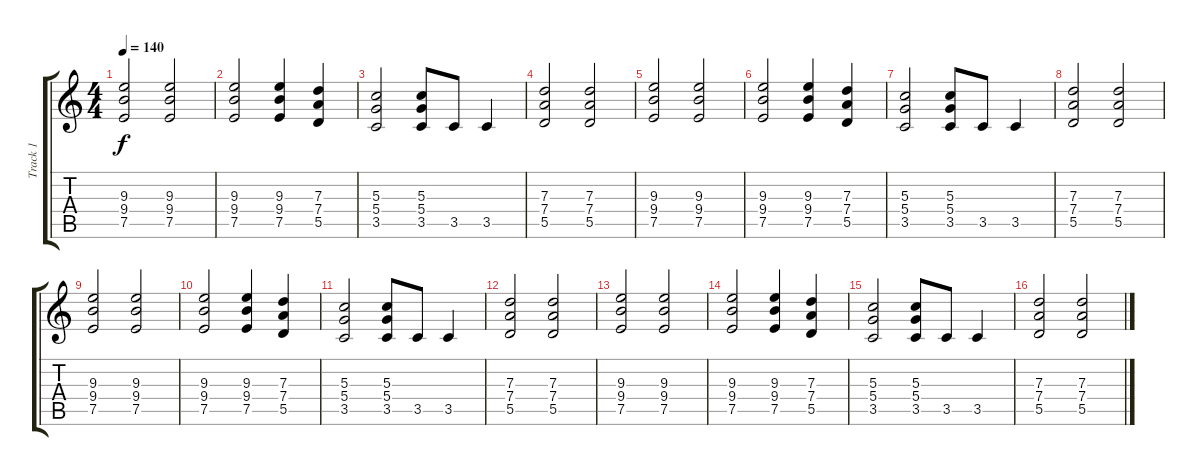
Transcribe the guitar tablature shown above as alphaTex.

\track ("Track 1" "Track 1") {instrument distortionguitar}
\staff {score tabs}
\tuning (E4 B3 G3 D3 A2 E2) {hide}
\ts (4 4)
\tempo 140
\clef g2
\ks c
(9.3 9.4 7.5).2{dy f} (9.3 9.4 7.5).2 |
(9.3 9.4 7.5).2 (9.3 9.4 7.5).4 (7.3 7.4 5.5).4 |
(5.3 5.4 3.5).2 (5.3 5.4 3.5).8 3.5.8 3.5.4 |
(7.3 7.4 5.5).2 (7.3 7.4 5.5).2 |
(9.3 9.4 7.5).2 (9.3 9.4 7.5).2 |
(9.3 9.4 7.5).2 (9.3 9.4 7.5).4 (7.3 7.4 5.5).4 |
(5.3 5.4 3.5).2 (5.3 5.4 3.5).8 3.5.8 3.5.4 |
(7.3 7.4 5.5).2 (7.3 7.4 5.5).2 |
(9.3 9.4 7.5).2 (9.3 9.4 7.5).2 |
(9.3 9.4 7.5).2 (9.3 9.4 7.5).4 (7.3 7.4 5.5).4 |
(5.3 5.4 3.5).2 (5.3 5.4 3.5).8 3.5.8 3.5.4 |
(7.3 7.4 5.5).2 (7.3 7.4 5.5).2 |
(9.3 9.4 7.5).2 (9.3 9.4 7.5).2 |
(9.3 9.4 7.5).2 (9.3 9.4 7.5).4 (7.3 7.4 5.5).4 |
(5.3 5.4 3.5).2 (5.3 5.4 3.5).8 3.5.8 3.5.4 |
(7.3 7.4 5.5).2 (7.3 7.4 5.5).2
